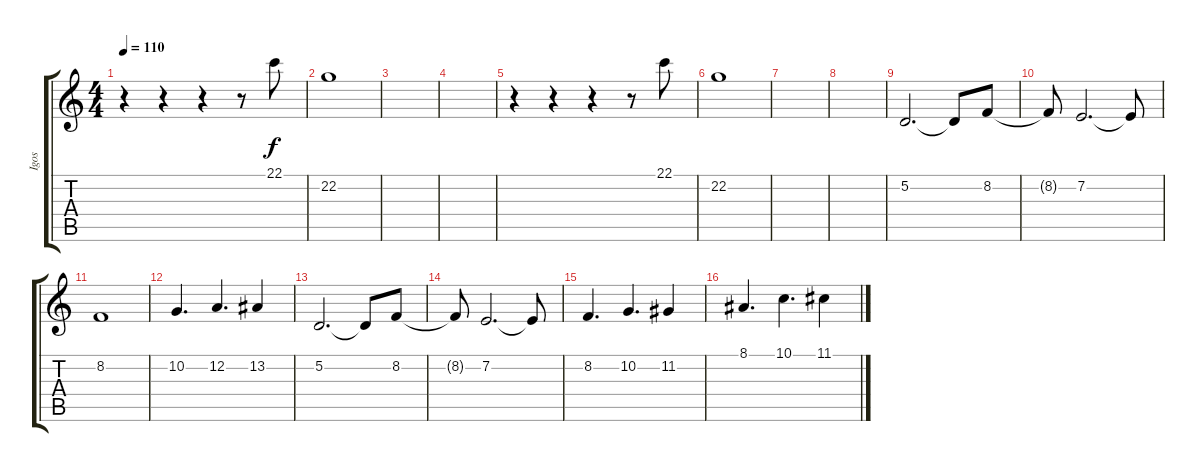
\track ("Igos" "Igos") {instrument stringensemble1}
\staff {score tabs}
\tuning (D4 A3 F3 C3 G2 C2) {hide}
\ts (4 4)
\tempo 110
\clef g2
\ks c
r.4{dy f} r.4 r.4 r.8 22.1.8 |
22.2.1 |
|
|
r.4 r.4 r.4 r.8 22.1.8 |
22.2.1 |
|
|
5.2.2{d} 5.2{t}.8 8.2.8 |
8.2{t}.8 7.2.2{d} 7.2{t}.8 |
8.2.1 |
10.2.4{d} 12.2.4{d} 13.2.4 |
5.2.2{d} 5.2{t}.8 8.2.8 |
8.2{t}.8 7.2.2{d} 7.2{t}.8 |
8.2.4{d} 10.2.4{d} 11.2.4 |
8.1.4{d} 10.1.4{d} 11.1.4
